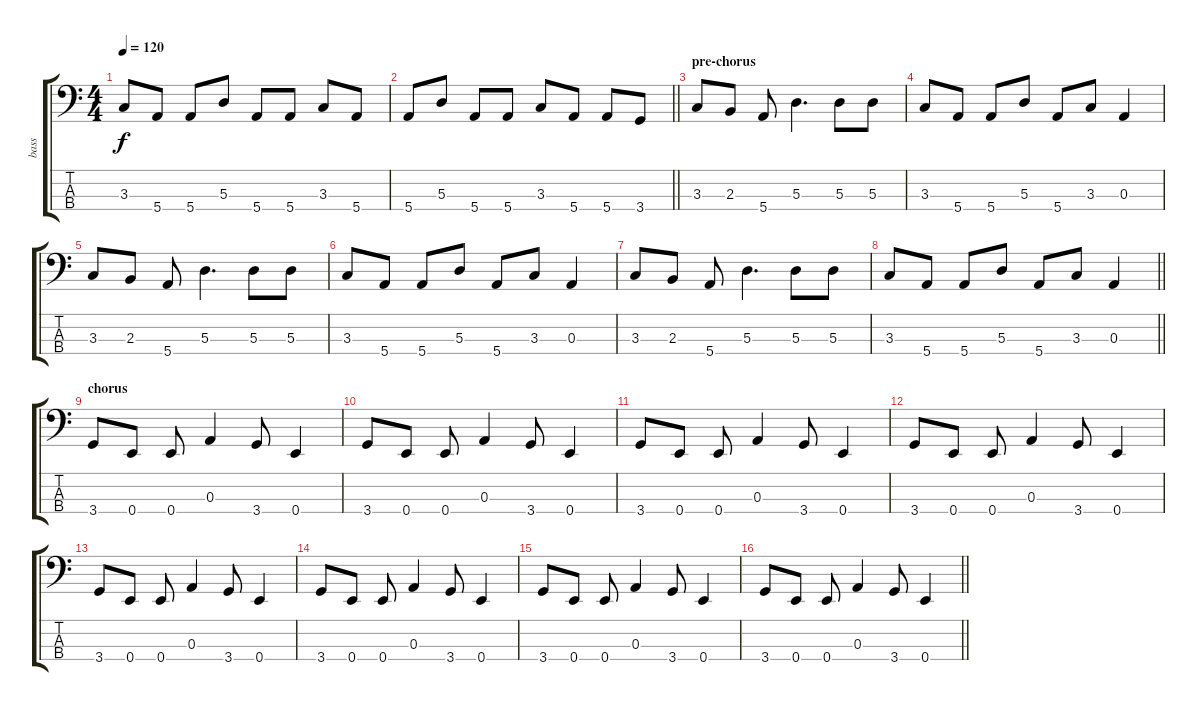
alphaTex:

\track ("bass" "bass") {instrument electricbassfinger}
\staff {score tabs}
\tuning (G2 D2 A1 E1) {hide}
\ts (4 4)
\tempo 120
\clef f4
\ks c
3.3.8{dy f} 5.4.8 5.4.8 5.3.8 5.4.8 5.4.8 3.3.8 5.4.8 |
\barLineRight lightlight
5.4.8 5.3.8 5.4.8 5.4.8 3.3.8 5.4.8 5.4.8 3.4.8 |
\section ("" "pre-chorus")
3.3.8 2.3.8 5.4.8 5.3.4{d} 5.3.8 5.3.8 |
3.3.8 5.4.8 5.4.8 5.3.8 5.4.8 3.3.8 0.3.4 |
3.3.8 2.3.8 5.4.8 5.3.4{d} 5.3.8 5.3.8 |
3.3.8 5.4.8 5.4.8 5.3.8 5.4.8 3.3.8 0.3.4 |
3.3.8 2.3.8 5.4.8 5.3.4{d} 5.3.8 5.3.8 |
\barLineRight lightlight
3.3.8 5.4.8 5.4.8 5.3.8 5.4.8 3.3.8 0.3.4 |
\section ("" "chorus")
3.4.8 0.4.8 0.4.8 0.3.4 3.4.8 0.4.4 |
3.4.8 0.4.8 0.4.8 0.3.4 3.4.8 0.4.4 |
3.4.8 0.4.8 0.4.8 0.3.4 3.4.8 0.4.4 |
3.4.8 0.4.8 0.4.8 0.3.4 3.4.8 0.4.4 |
3.4.8 0.4.8 0.4.8 0.3.4 3.4.8 0.4.4 |
3.4.8 0.4.8 0.4.8 0.3.4 3.4.8 0.4.4 |
3.4.8 0.4.8 0.4.8 0.3.4 3.4.8 0.4.4 |
\barLineRight lightlight
3.4.8 0.4.8 0.4.8 0.3.4 3.4.8 0.4.4
